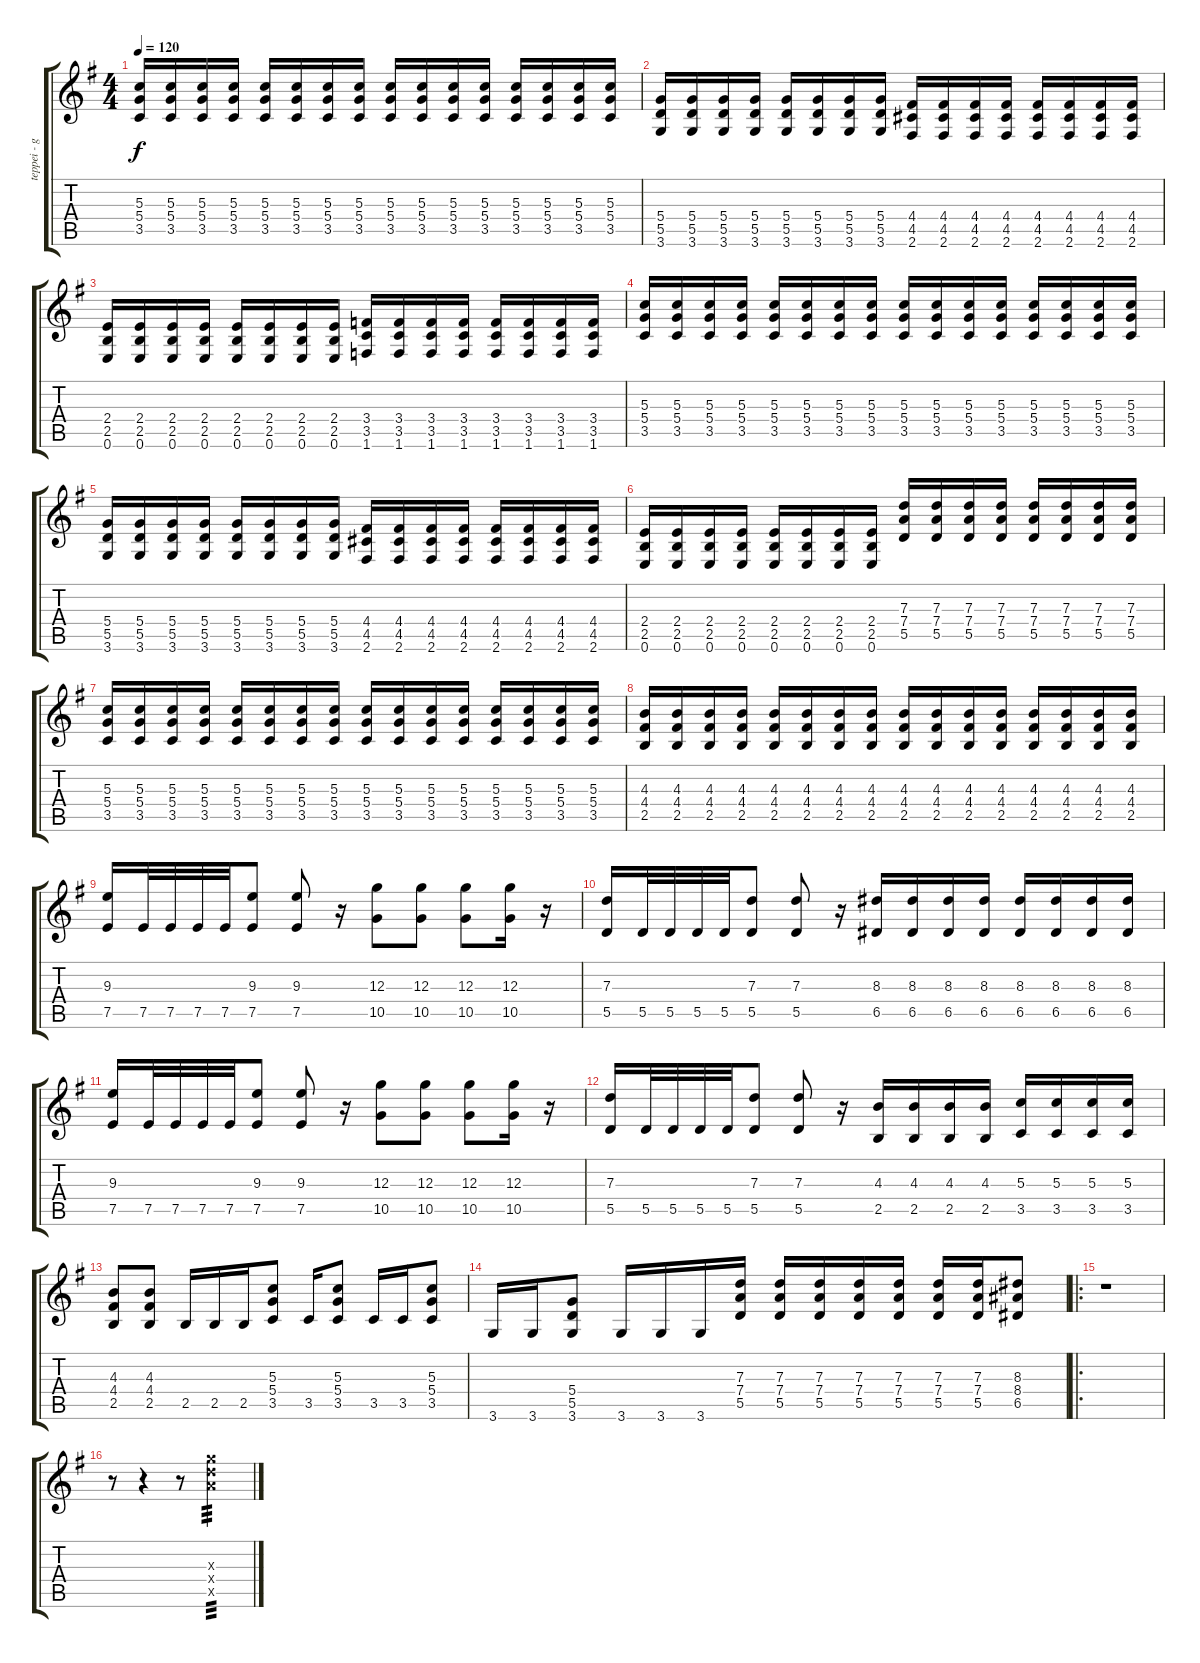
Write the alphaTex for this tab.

\track ("teppei - guitar" "teppei - g") {instrument overdrivenguitar}
\staff {score tabs}
\tuning (E4 B3 G3 D3 A2 E2) {hide}
\ts (4 4)
\tempo 120
\clef g2
\ks g
(5.3 5.4 3.5).16{dy f} (5.3 5.4 3.5).16 (5.3 5.4 3.5).16 (5.3 5.4 3.5).16 (5.3 5.4 3.5).16 (5.3 5.4 3.5).16 (5.3 5.4 3.5).16 (5.3 5.4 3.5).16 (5.3 5.4 3.5).16 (5.3 5.4 3.5).16 (5.3 5.4 3.5).16 (5.3 5.4 3.5).16 (5.3 5.4 3.5).16 (5.3 5.4 3.5).16 (5.3 5.4 3.5).16 (5.3 5.4 3.5).16 |
(5.4 5.5 3.6).16 (5.4 5.5 3.6).16 (5.4 5.5 3.6).16 (5.4 5.5 3.6).16 (5.4 5.5 3.6).16 (5.4 5.5 3.6).16 (5.4 5.5 3.6).16 (5.4 5.5 3.6).16 (4.4 4.5 2.6).16 (4.4 4.5 2.6).16 (4.4 4.5 2.6).16 (4.4 4.5 2.6).16 (4.4 4.5 2.6).16 (4.4 4.5 2.6).16 (4.4 4.5 2.6).16 (4.4 4.5 2.6).16 |
(2.4 2.5 0.6).16 (2.4 2.5 0.6).16 (2.4 2.5 0.6).16 (2.4 2.5 0.6).16 (2.4 2.5 0.6).16 (2.4 2.5 0.6).16 (2.4 2.5 0.6).16 (2.4 2.5 0.6).16 (3.4 3.5 1.6).16 (3.4 3.5 1.6).16 (3.4 3.5 1.6).16 (3.4 3.5 1.6).16 (3.4 3.5 1.6).16 (3.4 3.5 1.6).16 (3.4 3.5 1.6).16 (3.4 3.5 1.6).16 |
(5.3 5.4 3.5).16 (5.3 5.4 3.5).16 (5.3 5.4 3.5).16 (5.3 5.4 3.5).16 (5.3 5.4 3.5).16 (5.3 5.4 3.5).16 (5.3 5.4 3.5).16 (5.3 5.4 3.5).16 (5.3 5.4 3.5).16 (5.3 5.4 3.5).16 (5.3 5.4 3.5).16 (5.3 5.4 3.5).16 (5.3 5.4 3.5).16 (5.3 5.4 3.5).16 (5.3 5.4 3.5).16 (5.3 5.4 3.5).16 |
(5.4 5.5 3.6).16 (5.4 5.5 3.6).16 (5.4 5.5 3.6).16 (5.4 5.5 3.6).16 (5.4 5.5 3.6).16 (5.4 5.5 3.6).16 (5.4 5.5 3.6).16 (5.4 5.5 3.6).16 (4.4 4.5 2.6).16 (4.4 4.5 2.6).16 (4.4 4.5 2.6).16 (4.4 4.5 2.6).16 (4.4 4.5 2.6).16 (4.4 4.5 2.6).16 (4.4 4.5 2.6).16 (4.4 4.5 2.6).16 |
(2.4 2.5 0.6).16 (2.4 2.5 0.6).16 (2.4 2.5 0.6).16 (2.4 2.5 0.6).16 (2.4 2.5 0.6).16 (2.4 2.5 0.6).16 (2.4 2.5 0.6).16 (2.4 2.5 0.6).16 (7.3 7.4 5.5).16 (7.3 7.4 5.5).16 (7.3 7.4 5.5).16 (7.3 7.4 5.5).16 (7.3 7.4 5.5).16 (7.3 7.4 5.5).16 (7.3 7.4 5.5).16 (7.3 7.4 5.5).16 |
(5.3 5.4 3.5).16 (5.3 5.4 3.5).16 (5.3 5.4 3.5).16 (5.3 5.4 3.5).16 (5.3 5.4 3.5).16 (5.3 5.4 3.5).16 (5.3 5.4 3.5).16 (5.3 5.4 3.5).16 (5.3 5.4 3.5).16 (5.3 5.4 3.5).16 (5.3 5.4 3.5).16 (5.3 5.4 3.5).16 (5.3 5.4 3.5).16 (5.3 5.4 3.5).16 (5.3 5.4 3.5).16 (5.3 5.4 3.5).16 |
(4.3 4.4 2.5).16 (4.3 4.4 2.5).16 (4.3 4.4 2.5).16 (4.3 4.4 2.5).16 (4.3 4.4 2.5).16 (4.3 4.4 2.5).16 (4.3 4.4 2.5).16 (4.3 4.4 2.5).16 (4.3 4.4 2.5).16 (4.3 4.4 2.5).16 (4.3 4.4 2.5).16 (4.3 4.4 2.5).16 (4.3 4.4 2.5).16 (4.3 4.4 2.5).16 (4.3 4.4 2.5).16 (4.3 4.4 2.5).16 |
(9.3 7.5).16 7.5.32 7.5.32 7.5.32 7.5.32 (9.3 7.5).8 (9.3 7.5).8 r.16 (12.3 10.5).8 (12.3 10.5).8 (12.3 10.5).8 (12.3 10.5).16 r.16 |
(7.3 5.5).16 5.5.32 5.5.32 5.5.32 5.5.32 (7.3 5.5).8 (7.3 5.5).8 r.16 (8.3 6.5).16 (8.3 6.5).16 (8.3 6.5).16 (8.3 6.5).16 (8.3 6.5).16 (8.3 6.5).16 (8.3 6.5).16 (8.3 6.5).16 |
(9.3 7.5).16 7.5.32 7.5.32 7.5.32 7.5.32 (9.3 7.5).8 (9.3 7.5).8 r.16 (12.3 10.5).8 (12.3 10.5).8 (12.3 10.5).8 (12.3 10.5).16 r.16 |
(7.3 5.5).16 5.5.32 5.5.32 5.5.32 5.5.32 (7.3 5.5).8 (7.3 5.5).8 r.16 (4.3 2.5).16 (4.3 2.5).16 (4.3 2.5).16 (4.3 2.5).16 (5.3 3.5).16 (5.3 3.5).16 (5.3 3.5).16 (5.3 3.5).16 |
(4.3 4.4 2.5).8 (4.3 4.4 2.5).8 2.5.16 2.5.16 2.5.16 (5.3 5.4 3.5).8 3.5.16 (5.3 5.4 3.5).8 3.5.16 3.5.16 (5.3 5.4 3.5).8 |
3.6.16 3.6.16 (5.4 5.5 3.6).8 3.6.16 3.6.16 3.6.16 (7.3 7.4 5.5).16 (7.3 7.4 5.5).16 (7.3 7.4 5.5).16 (7.3 7.4 5.5).16 (7.3 7.4 5.5).16 (7.3 7.4 5.5).16 (7.3 7.4 5.5).16 (8.3 8.4 6.5).8 |
\ro
r.1 |
r.8 r.4 r.8 (12.3{x} 12.4{x} 12.5{x}).2{tp 3}
